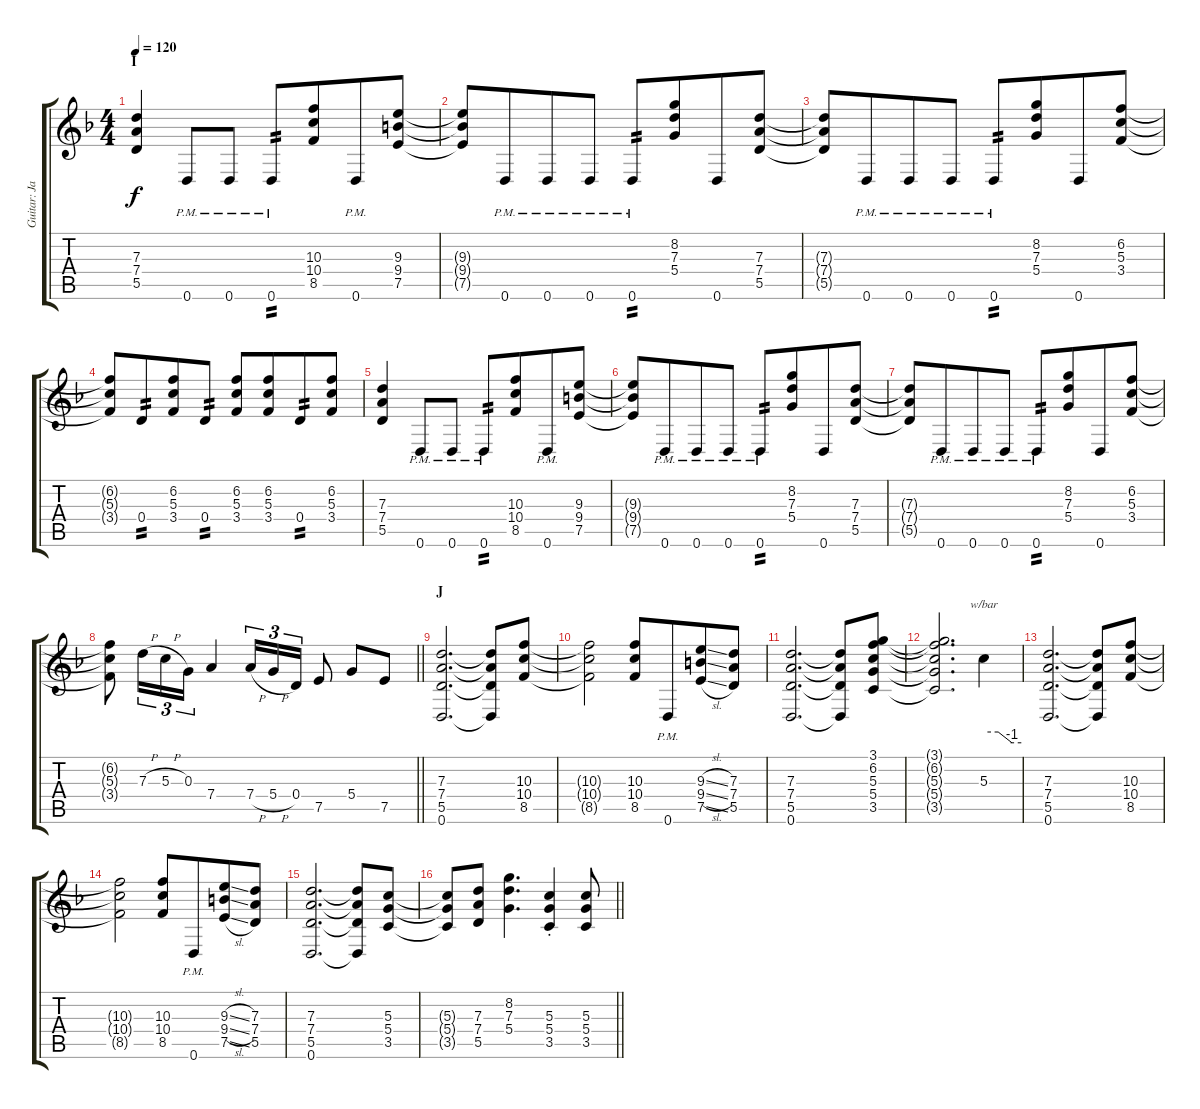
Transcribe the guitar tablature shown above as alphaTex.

\track ("Guitar: Jake" "Guitar: Ja") {instrument distortionguitar}
\staff {score tabs}
\tuning (E4 B3 G3 D3 A2 D2) {hide}
\ts (4 4)
\section ("" "I")
\tempo 120
\clef g2
\ks f
(7.3 7.4 5.5).4{dy f} 0.6{pm}.8 0.6{pm}.8 0.6{pm}.8{tp 2} (10.3 10.4 8.5).8{beam merge} 0.6{pm}.8 (9.3 9.4 7.5).8 |
(9.3{t} 9.4{t} 7.5{t}).8 0.6{pm}.8{beam merge} 0.6{pm}.8 0.6{pm}.8 0.6{pm}.8{tp 2} (8.2 7.3 5.4).8{beam merge} 0.6.8 (7.3 7.4 5.5).8 |
(7.3{t} 7.4{t} 5.5{t}).8 0.6{pm}.8{beam merge} 0.6{pm}.8 0.6{pm}.8 0.6{pm}.8{tp 2} (8.2 7.3 5.4).8{beam merge} 0.6.8 (6.2 5.3 3.4).8 |
(6.2{t} 5.3{t} 3.4{t}).8 0.4.8{tp 2 beam merge} (6.2 5.3 3.4).8 0.4.8{tp 2} (6.2 5.3 3.4).8 (6.2 5.3 3.4).8{beam merge} 0.4.8{tp 2} (6.2 5.3 3.4).8 |
(7.3 7.4 5.5).4 0.6{pm}.8 0.6{pm}.8 0.6{pm}.8{tp 2} (10.3 10.4 8.5).8{beam merge} 0.6{pm}.8 (9.3 9.4 7.5).8 |
(9.3{t} 9.4{t} 7.5{t}).8 0.6{pm}.8{beam merge} 0.6{pm}.8 0.6{pm}.8 0.6{pm}.8{tp 2} (8.2 7.3 5.4).8{beam merge} 0.6.8 (7.3 7.4 5.5).8 |
(7.3{t} 7.4{t} 5.5{t}).8 0.6{pm}.8{beam merge} 0.6{pm}.8 0.6{pm}.8 0.6{pm}.8{tp 2} (8.2 7.3 5.4).8{beam merge} 0.6.8 (6.2 5.3 3.4).8 |
\barLineRight lightlight
(6.2{t} 5.3{t} 3.4{t}).8 7.3{h}.16{tu (3 2)} 5.3{h}.16{tu (3 2)} 0.3.16{tu (3 2)} 7.4.4 7.4{h}.16{tu (3 2)} 5.4{h}.16{tu (3 2)} 0.4.16{tu (3 2)} 7.5.8 5.4.8 7.5.8 |
\section ("" "J")
(7.3 7.4 5.5 0.6).2{d} (7.3{t} 7.4{t} 5.5{t} 0.6{t}).8 (10.3 10.4 8.5).8 |
(10.3{t} 10.4{t} 8.5{t}).2 (10.3 10.4 8.5).8 0.6{pm}.8{beam merge} (9.3{sl} 9.4{sl} 7.5{sl}).8 (7.3 7.4 5.5).8 |
(7.3 7.4 5.5 0.6).2{d} (7.3{t} 7.4{t} 5.5{t} 0.6{t}).8 (3.1 6.2 5.3 5.4 3.5).8 |
(3.1{t} 6.2{t} 5.3{t} 5.4{t} 3.5{t}).2{d} 5.3.4{tbe (custom default 0 0 23 0 45 -4 60 -4)} |
(7.3 7.4 5.5 0.6).2{d} (7.3{t} 7.4{t} 5.5{t} 0.6{t}).8 (10.3 10.4 8.5).8 |
(10.3{t} 10.4{t} 8.5{t}).2 (10.3 10.4 8.5).8 0.6{pm}.8{beam merge} (9.3{sl} 9.4{sl} 7.5{sl}).8 (7.3 7.4 5.5).8 |
(7.3 7.4 5.5 0.6).2{d} (7.3{t} 7.4{t} 5.5{t} 0.6{t}).8 (5.3 5.4 3.5).8 |
\barLineRight lightlight
(5.3{t} 5.4{t} 3.5{t}).8 (7.3 7.4 5.5).8 (8.2 7.3 5.4).4{d} (5.3{st} 5.4{st} 3.5{st}).4 (5.3 5.4 3.5).8
